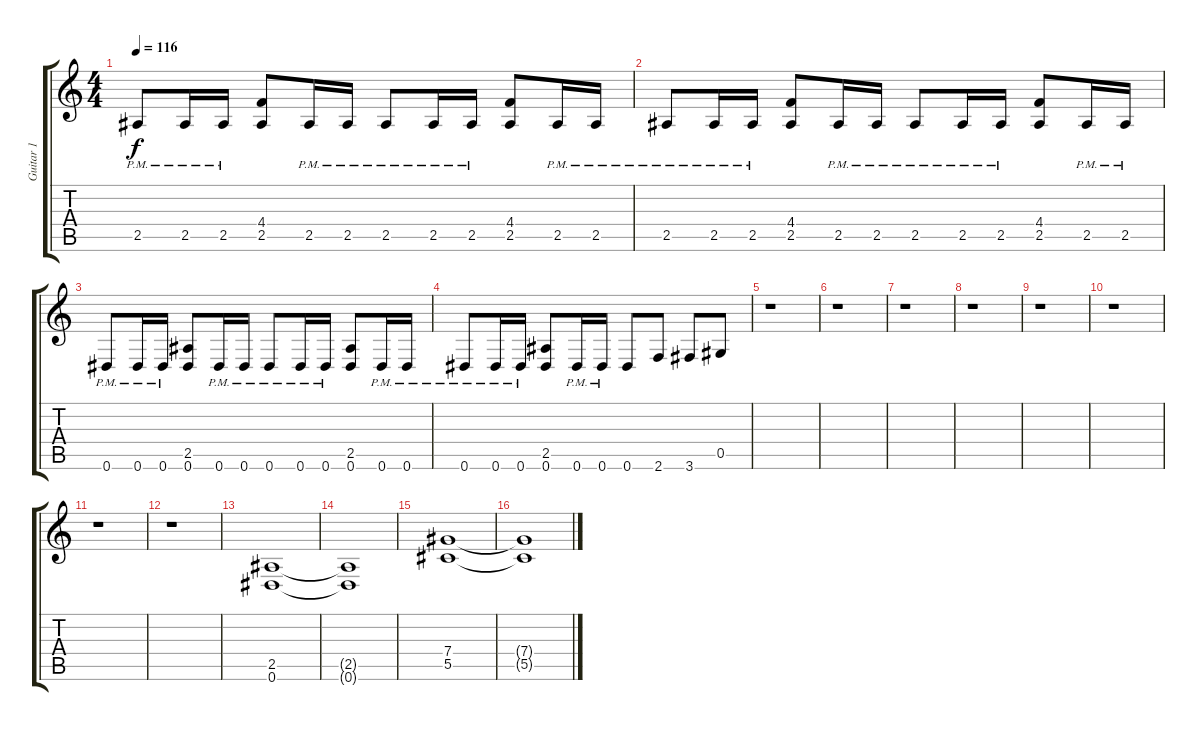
\track ("Guitar 1" "Guitar 1") {instrument distortionguitar}
\staff {score tabs}
\tuning (Eb4 Bb3 Gb3 Db3 Ab2 Eb2) {hide}
\ts (4 4)
\tempo 116
\clef g2
\ks c
2.5{pm}.8{dy f} 2.5{pm}.16 2.5{pm}.16 (4.4 2.5).8 2.5{pm}.16 2.5{pm}.16 2.5{pm}.8 2.5{pm}.16 2.5{pm}.16 (4.4 2.5).8 2.5{pm}.16 2.5{pm}.16 |
2.5{pm}.8 2.5{pm}.16 2.5{pm}.16 (4.4 2.5).8 2.5{pm}.16 2.5{pm}.16 2.5{pm}.8 2.5{pm}.16 2.5{pm}.16 (4.4 2.5).8 2.5{pm}.16 2.5{pm}.16 |
0.6{pm}.8 0.6{pm}.16 0.6{pm}.16 (2.5 0.6).8 0.6{pm}.16 0.6{pm}.16 0.6{pm}.8 0.6{pm}.16 0.6{pm}.16 (2.5 0.6).8 0.6{pm}.16 0.6{pm}.16 |
0.6{pm}.8 0.6{pm}.16 0.6{pm}.16 (2.5 0.6).8 0.6{pm}.16 0.6{pm}.16 0.6.8 2.6.8 3.6.8 0.5.8 |
r.1 |
r.1 |
r.1 |
r.1 |
r.1 |
r.1 |
r.1 |
r.1 |
(2.5 0.6).1 |
(2.5{t} 0.6{t}).1 |
(7.4 5.5).1 |
(7.4{t} 5.5{t}).1
